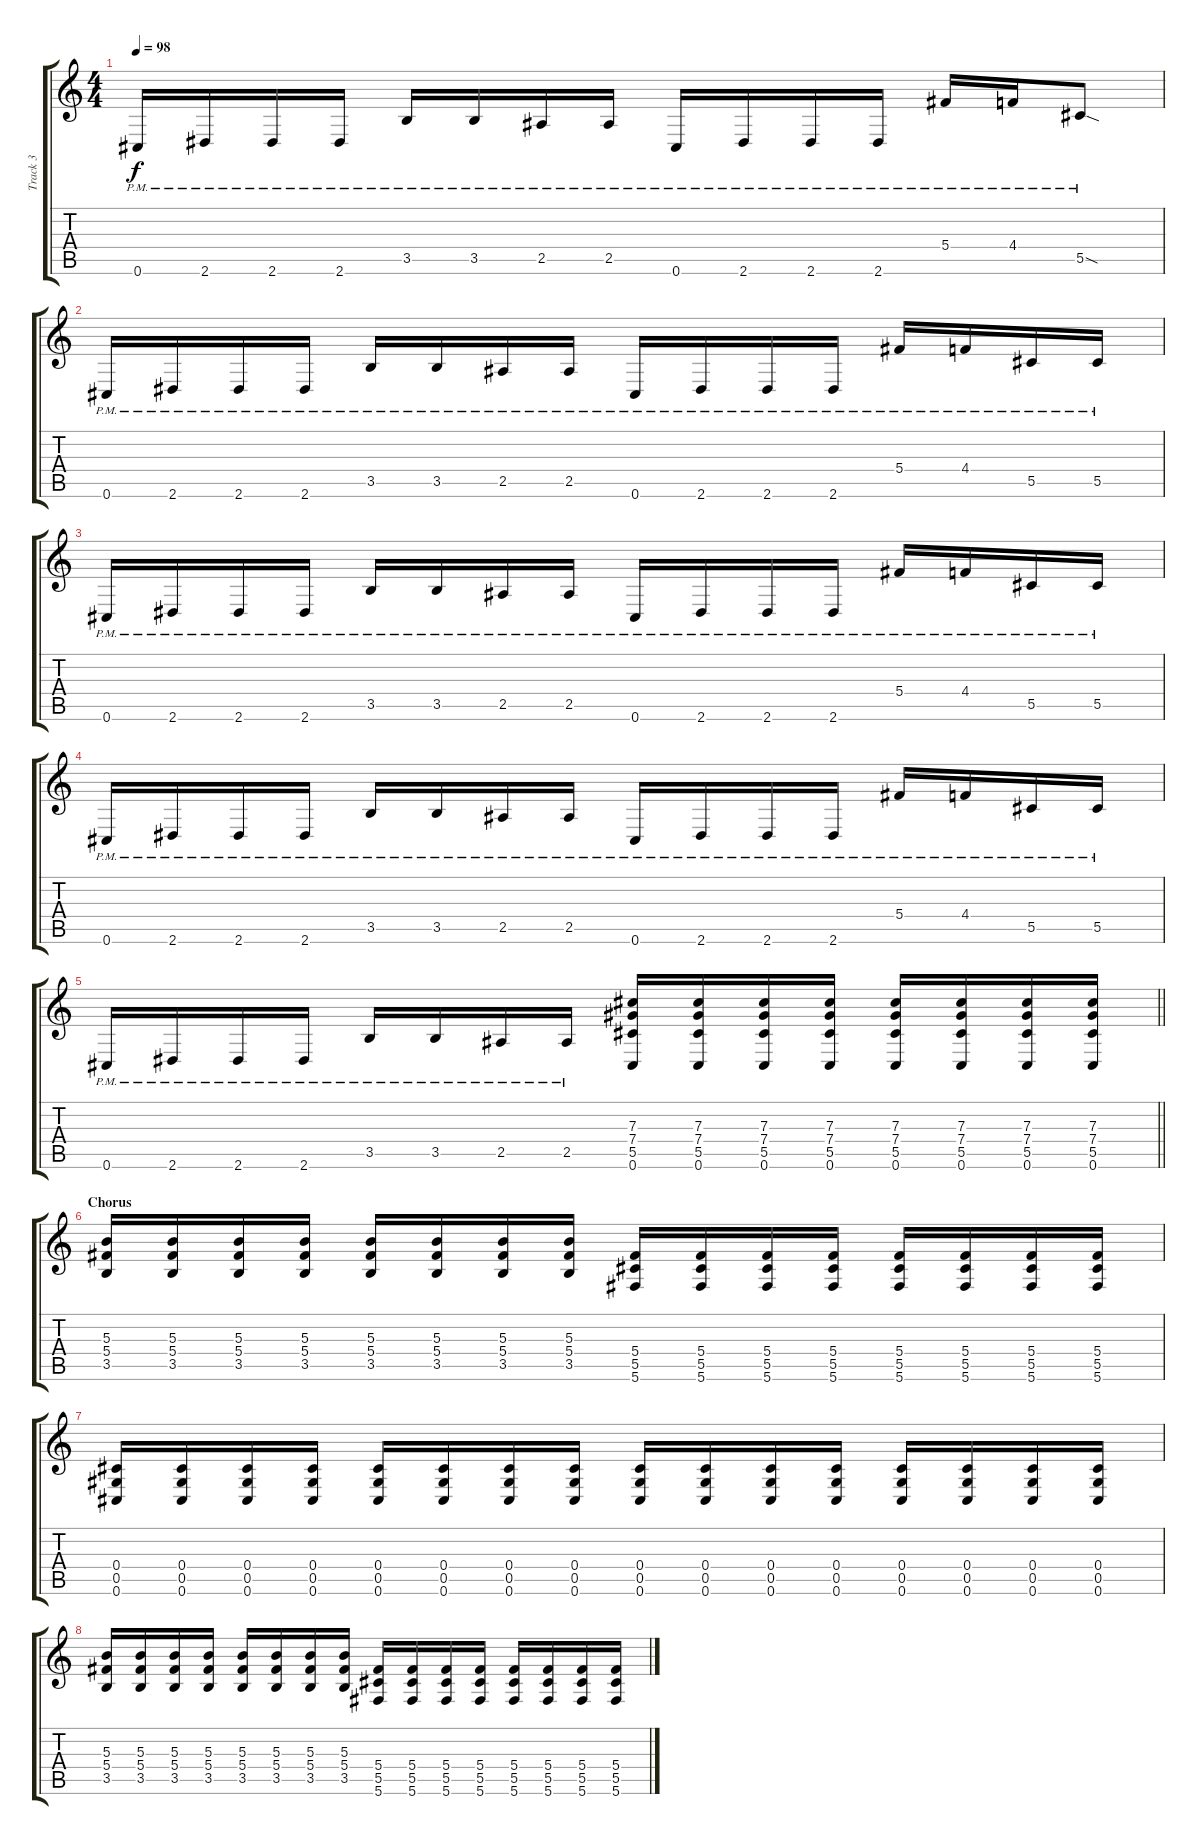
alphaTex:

\track ("Track 3" "Track 3") {instrument distortionguitar}
\staff {score tabs}
\tuning (Eb4 Bb3 Gb3 Db3 Ab2 Db2) {hide}
\ts (4 4)
\tempo 98
\clef g2
\ks c
0.6{pm}.16{dy f} 2.6{pm}.16 2.6{pm}.16 2.6{pm}.16 3.5{pm}.16 3.5{pm}.16 2.5{pm}.16 2.5{pm}.16 0.6{pm}.16 2.6{pm}.16 2.6{pm}.16 2.6{pm}.16 5.4{pm}.16 4.4{pm}.16 5.5{sod pm}.8 |
0.6{pm}.16 2.6{pm}.16 2.6{pm}.16 2.6{pm}.16 3.5{pm}.16 3.5{pm}.16 2.5{pm}.16 2.5{pm}.16 0.6{pm}.16 2.6{pm}.16 2.6{pm}.16 2.6{pm}.16 5.4{pm}.16 4.4{pm}.16 5.5{pm}.16 5.5{pm}.16 |
0.6{pm}.16 2.6{pm}.16 2.6{pm}.16 2.6{pm}.16 3.5{pm}.16 3.5{pm}.16 2.5{pm}.16 2.5{pm}.16 0.6{pm}.16 2.6{pm}.16 2.6{pm}.16 2.6{pm}.16 5.4{pm}.16 4.4{pm}.16 5.5{pm}.16 5.5{pm}.16 |
0.6{pm}.16 2.6{pm}.16 2.6{pm}.16 2.6{pm}.16 3.5{pm}.16 3.5{pm}.16 2.5{pm}.16 2.5{pm}.16 0.6{pm}.16 2.6{pm}.16 2.6{pm}.16 2.6{pm}.16 5.4{pm}.16 4.4{pm}.16 5.5{pm}.16 5.5{pm}.16 |
\barLineRight lightlight
0.6{pm}.16 2.6{pm}.16 2.6{pm}.16 2.6{pm}.16 3.5{pm}.16 3.5{pm}.16 2.5{pm}.16 2.5{pm}.16 (7.3 7.4 5.5 0.6).16 (7.3 7.4 5.5 0.6).16 (7.3 7.4 5.5 0.6).16 (7.3 7.4 5.5 0.6).16 (7.3 7.4 5.5 0.6).16 (7.3 7.4 5.5 0.6).16 (7.3 7.4 5.5 0.6).16 (7.3 7.4 5.5 0.6).16 |
\section ("" "Chorus")
(5.3 5.4 3.5).16 (5.3 5.4 3.5).16 (5.3 5.4 3.5).16 (5.3 5.4 3.5).16 (5.3 5.4 3.5).16 (5.3 5.4 3.5).16 (5.3 5.4 3.5).16 (5.3 5.4 3.5).16 (5.4 5.5 5.6).16 (5.4 5.5 5.6).16 (5.4 5.5 5.6).16 (5.4 5.5 5.6).16 (5.4 5.5 5.6).16 (5.4 5.5 5.6).16 (5.4 5.5 5.6).16 (5.4 5.5 5.6).16 |
(0.4 0.5 0.6).16 (0.4 0.5 0.6).16 (0.4 0.5 0.6).16 (0.4 0.5 0.6).16 (0.4 0.5 0.6).16 (0.4 0.5 0.6).16 (0.4 0.5 0.6).16 (0.4 0.5 0.6).16 (0.4 0.5 0.6).16 (0.4 0.5 0.6).16 (0.4 0.5 0.6).16 (0.4 0.5 0.6).16 (0.4 0.5 0.6).16 (0.4 0.5 0.6).16 (0.4 0.5 0.6).16 (0.4 0.5 0.6).16 |
(5.3 5.4 3.5).16 (5.3 5.4 3.5).16 (5.3 5.4 3.5).16 (5.3 5.4 3.5).16 (5.3 5.4 3.5).16 (5.3 5.4 3.5).16 (5.3 5.4 3.5).16 (5.3 5.4 3.5).16 (5.4 5.5 5.6).16 (5.4 5.5 5.6).16 (5.4 5.5 5.6).16 (5.4 5.5 5.6).16 (5.4 5.5 5.6).16 (5.4 5.5 5.6).16 (5.4 5.5 5.6).16 (5.4 5.5 5.6).16
